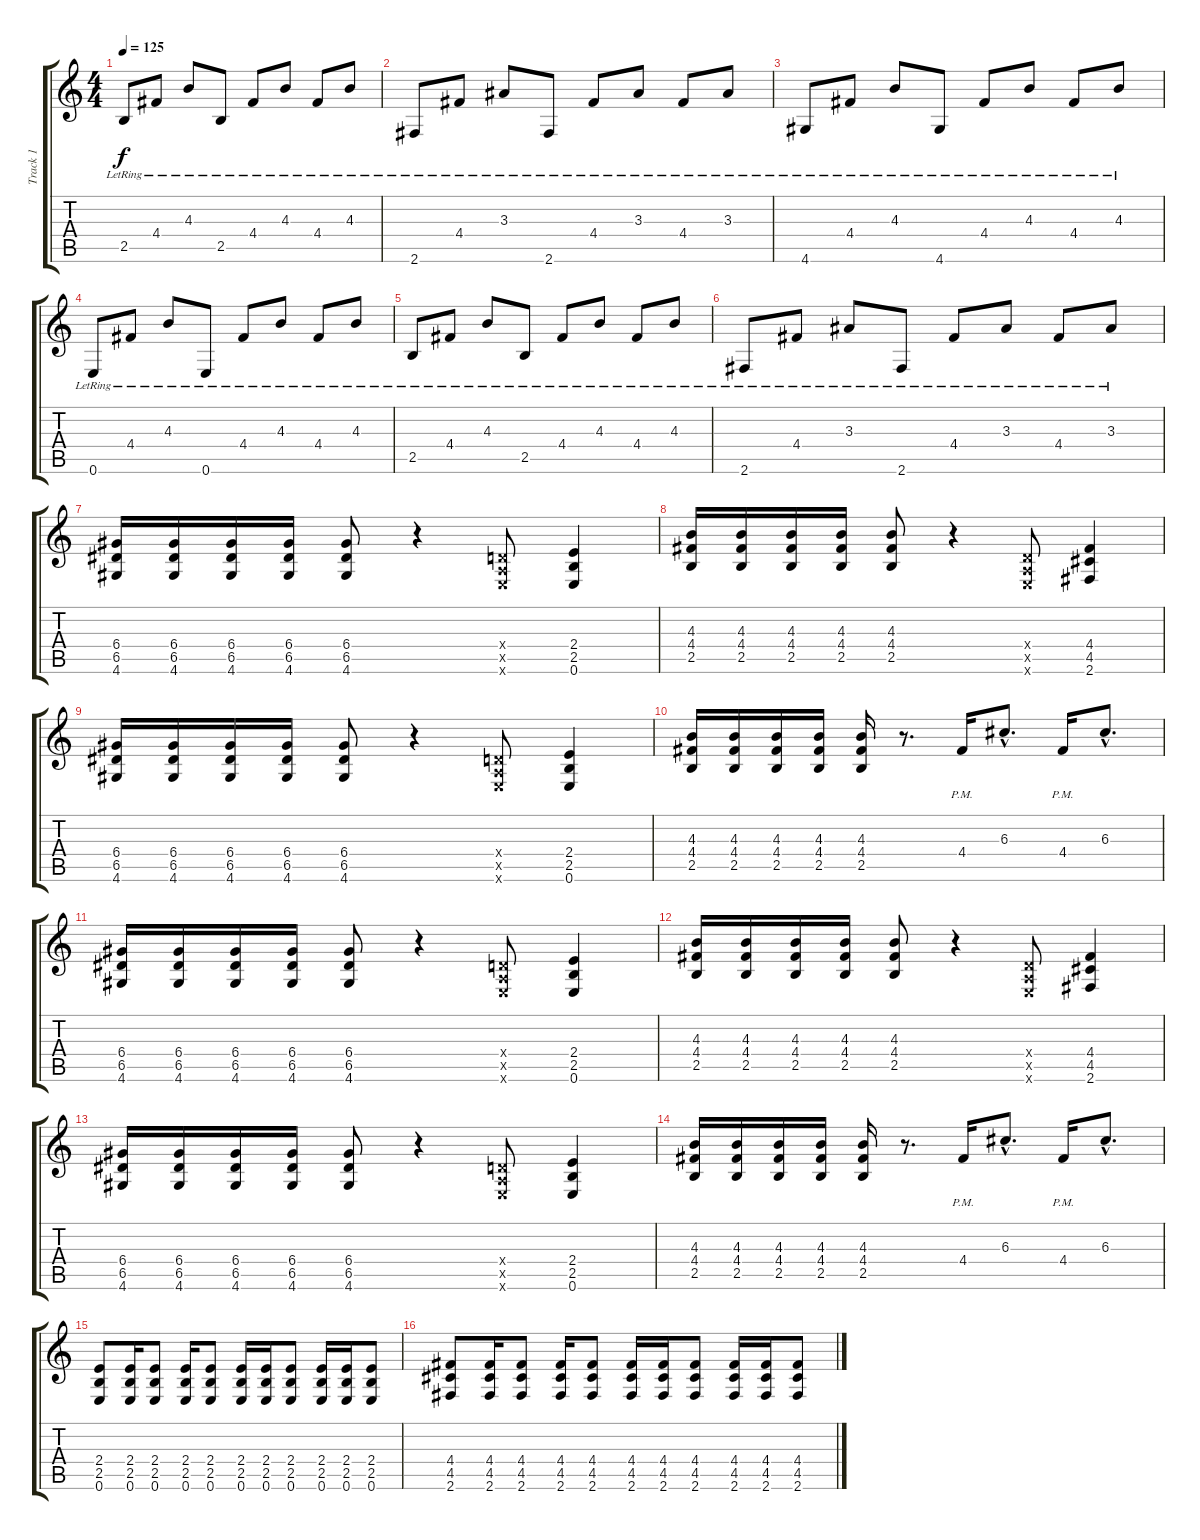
\track ("Track 1" "Track 1") {instrument distortionguitar}
\staff {score tabs}
\tuning (E4 B3 G3 D3 A2 E2) {hide}
\ts (4 4)
\tempo 125
\clef g2
\ks c
2.5{lr}.8{dy f} 4.4{lr}.8 4.3{lr}.8 2.5{lr}.8 4.4{lr}.8 4.3{lr}.8 4.4{lr}.8 4.3{lr}.8 |
2.6{lr}.8 4.4{lr}.8 3.3{lr}.8 2.6{lr}.8 4.4{lr}.8 3.3{lr}.8 4.4{lr}.8 3.3{lr}.8 |
4.6{lr}.8 4.4{lr}.8 4.3{lr}.8 4.6{lr}.8 4.4{lr}.8 4.3{lr}.8 4.4{lr}.8 4.3{lr}.8 |
0.6{lr}.8 4.4{lr}.8 4.3{lr}.8 0.6{lr}.8 4.4{lr}.8 4.3{lr}.8 4.4{lr}.8 4.3{lr}.8 |
2.5{lr}.8 4.4{lr}.8 4.3{lr}.8 2.5{lr}.8 4.4{lr}.8 4.3{lr}.8 4.4{lr}.8 4.3{lr}.8 |
2.6{lr}.8 4.4{lr}.8 3.3{lr}.8 2.6{lr}.8 4.4{lr}.8 3.3{lr}.8 4.4{lr}.8 3.3{lr}.8 |
(6.4 6.5 4.6).16{instrument distortionguitar} (6.4 6.5 4.6).16 (6.4 6.5 4.6).16 (6.4 6.5 4.6).16 (6.4 6.5 4.6).8 r.4 (0.4{x} 0.5{x} 0.6{x}).8 (2.4 2.5 0.6).4 |
(4.3 4.4 2.5).16 (4.3 4.4 2.5).16 (4.3 4.4 2.5).16 (4.3 4.4 2.5).16 (4.3 4.4 2.5).8 r.4 (0.4{x} 0.5{x} 0.6{x}).8 (4.4 4.5 2.6).4 |
(6.4 6.5 4.6).16 (6.4 6.5 4.6).16 (6.4 6.5 4.6).16 (6.4 6.5 4.6).16 (6.4 6.5 4.6).8 r.4 (0.4{x} 0.5{x} 0.6{x}).8 (2.4 2.5 0.6).4 |
(4.3 4.4 2.5).16 (4.3 4.4 2.5).16 (4.3 4.4 2.5).16 (4.3 4.4 2.5).16 (4.3 4.4 2.5).16 r.8{d} 4.4{pm}.16 6.3{hac}.8{d} 4.4{pm}.16 6.3{hac}.8{d} |
(6.4 6.5 4.6).16{instrument distortionguitar} (6.4 6.5 4.6).16 (6.4 6.5 4.6).16 (6.4 6.5 4.6).16 (6.4 6.5 4.6).8 r.4 (0.4{x} 0.5{x} 0.6{x}).8 (2.4 2.5 0.6).4 |
(4.3 4.4 2.5).16 (4.3 4.4 2.5).16 (4.3 4.4 2.5).16 (4.3 4.4 2.5).16 (4.3 4.4 2.5).8 r.4 (0.4{x} 0.5{x} 0.6{x}).8 (4.4 4.5 2.6).4 |
(6.4 6.5 4.6).16 (6.4 6.5 4.6).16 (6.4 6.5 4.6).16 (6.4 6.5 4.6).16 (6.4 6.5 4.6).8 r.4 (0.4{x} 0.5{x} 0.6{x}).8 (2.4 2.5 0.6).4 |
(4.3 4.4 2.5).16 (4.3 4.4 2.5).16 (4.3 4.4 2.5).16 (4.3 4.4 2.5).16 (4.3 4.4 2.5).16 r.8{d} 4.4{pm}.16 6.3{hac}.8{d} 4.4{pm}.16 6.3{hac}.8{d} |
(2.4 2.5 0.6).8 (2.4 2.5 0.6).16 (2.4 2.5 0.6).8 (2.4 2.5 0.6).16 (2.4 2.5 0.6).8 (2.4 2.5 0.6).16 (2.4 2.5 0.6).16 (2.4 2.5 0.6).8 (2.4 2.5 0.6).16 (2.4 2.5 0.6).16 (2.4 2.5 0.6).8 |
(4.4 4.5 2.6).8 (4.4 4.5 2.6).16 (4.4 4.5 2.6).8 (4.4 4.5 2.6).16 (4.4 4.5 2.6).8 (4.4 4.5 2.6).16 (4.4 4.5 2.6).16 (4.4 4.5 2.6).8 (4.4 4.5 2.6).16 (4.4 4.5 2.6).16 (4.4 4.5 2.6).8
